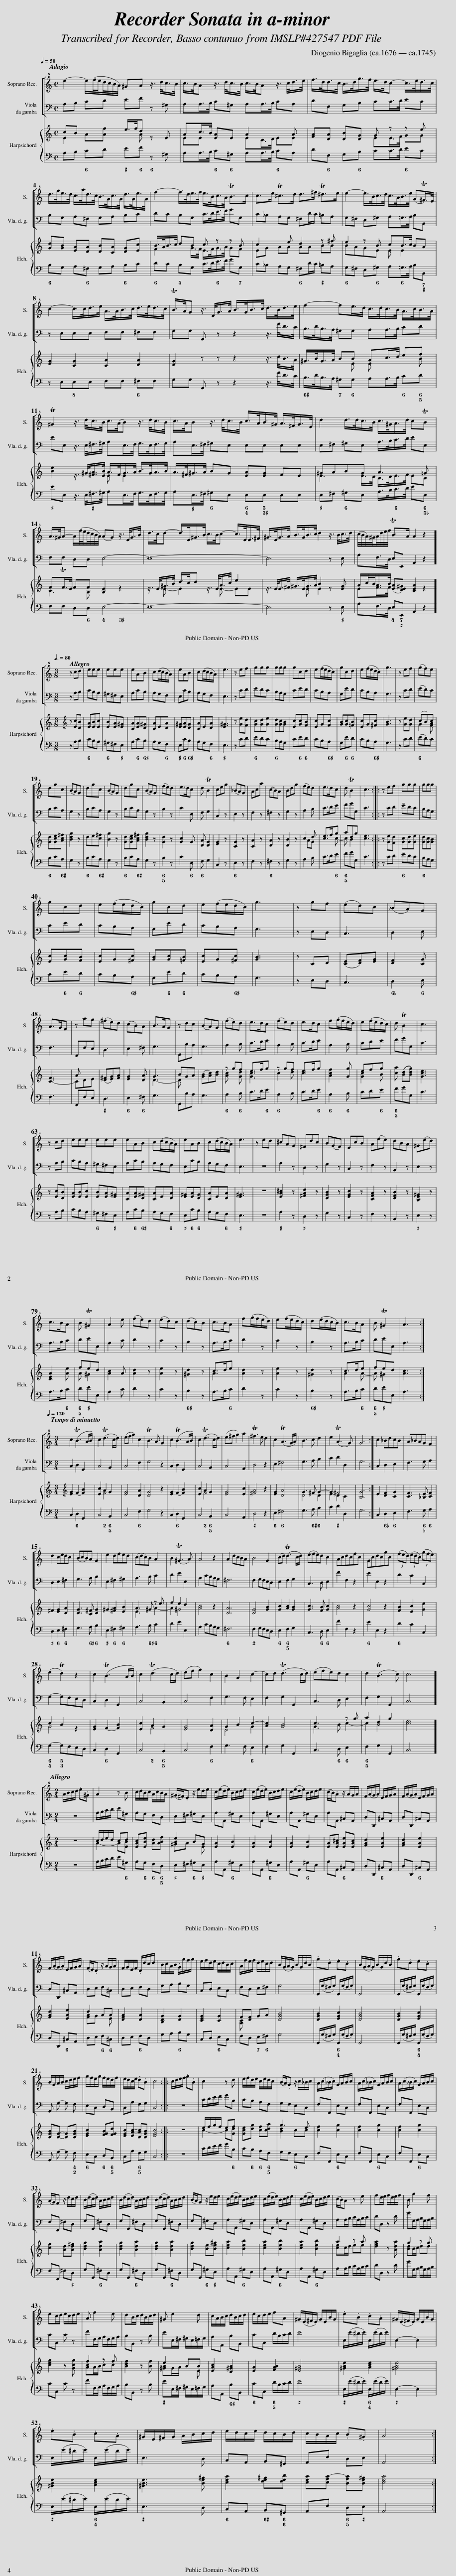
X:1
%%score [ 1 2 ] { ( 3 4 6 ) | 5 }
L:1/8
Q:1/4=50
M:4/4
I:linebreak $
K:C
V:1 treble+8
V:2 bass
V:3 treble
V:4 treble
V:6 treble
V:5 bass
V:1
 e2- e/(f/4e/4d/4c/4B/4A/4) ^GA z3/4 d/<c/B/4 | c/>B/A z3/4 d/<c/B/4 c/>B/A z3/4 c/<d/e/4 | f/>d/d/>c/ B/>d/g/>f/ e/>d/c- c/>e/d/>c/ |$ d/>g/e/>d/ c/>a/d/>c/ B/>G/c/>G/ d/>G/e/>G/ | f2- f/>d/e/>f/ e/>B/c/>A/ TB>c | %5
 c>e T^c>d d>^f T^d>e | e2- e/>B/c/>d/ c/>A/B/>e/ (GT^F/>)E/ |$ c2- c/>c/d/>e/ A/>A/B/>c/ d/>e/d/>c/ | TB/>A/G z3/4 D/<G/A/4 B/>G/B/>c/ d/>B/d/>e/ | f2- fe/>d/ c/>d/c/>B/ A/>c/B/>A/ |$ %10
 T^G2 z3/4 d/<c/B/4 c/>(A/B) z3/4 d/<c/B/4 | c/>A/B z3/4 d/<c/B/4 c/>A/B/>^G/ A/>^F/G/>E/ | d2 d/>d/c/>B/ c/>^G/A/>d/ cTB |$ A/>^G/A- A/(f/4e/4d/4c/4B/4A/4) (AG) z3/4 E/<G/B/4 | d/>c/d- d/>E/^G/>B/ c/>B/c- c/>E/E/>^F/ | %15
 ^G/>E/G/>A/ B/>G/B/>c/ d2 z3/4 B/<c/d/4 | (c/4B/4A/4)^G/4A/4d/4e/4f/4 TB>A A2 z2 |]$[M:3/8][Q:3/8=80] z cd | eee | eee | %20
 eAB | c(d/c/B/A/) | eAB | c(d/c/B/A/) | e3 | %25
 z ef | ggg | ggg | gcd | e(f/e/d/c/) | %30
 gcd | e(f/e/d/c/) | g3 | z ef | (gf)e |$ %35
 dgc | (BA)G | dgc | (BA)G | dgc | %40
 (BA)G | (fe)d | e>dc | d TB2 | ceg | %45
 (_BA)G | Aca | (cB)A | Bdg | (fe)d | %50
 e>dc | d TB2 | c3 :: z ef | ggg | %55
 ggg |$ gcd | e(f/e/d/c/) | gcd | e(f/e/d/c/) | %60
 g3 | z gf | (ed)c | (_BA)G |$ A>GF | %65
 z ag | (^fe)d | (cB)A | B>AG | z dc | %70
 (BA)G | (fe)d | e>dc | (fe)d | e>dc | %75
 f(g/f/e/d/) | e(f/e/d/c/) | d TB2 | c3 |$ z cd | %80
 eee | eee | eAB | c(d/c/B/A/) | eAB | %85
 c(d/c/B/A/) | e3 | z ed | ^cAG | ^Fdc | %90
 B(GF) | EcB | A(fe) | dBA | ^G(ed) |$ %95
 c>BA | B T^G2 | A2 e | (fe)d | (ed)c | %100
 (dc)B | c>BA | f(g/f/e/d/) | e(f/e/d/c/) | d(e/d/c/B/) | %105
 c>BA | B T^G2 | A3 :| z/8 |$[M:3/4][Q:1/4=120] c2 (TB3 A/B/) | %110
 c2 (Td3 c/d/) | (ef g2) c2 | TB3 A G2 | c2 (TB3 A/B/) | c2 (Td3 c/d/) | %115
 (e^f g2) a2 | T^f3 e d2 | c2 (TA3 G/A/) | B3 c d2 | e2 (TA3 G) | %120
 G6 :| c2 _BdcB | A_BAG F2 |$ d2 cedc | (BcB)A G2 | %125
 e2 dfed | (cdc)B A2 | B2 (T^G3 A) | A4 z2 | A2 dcBA | %130
 B4 G2 | (cd) (Td3 c/d/) | (efe)d c2 | Acdcfc | Gcdcgc | %135
 (3(fed) (3(edc) (3(gfe) |$ (e2 Td2) z2 | c2 (TB3 A/B/) | c2 (Td3 c/d/) | (ef g2) c2 | %140
 B2 G2 c2- | cd (Td3 c/d/) | (efe)d c2 | d2 (TB3 c) | c6 |]$ %145
[M:2/4] A/B/c/d/ .e.^G | A2 z B | c/d/B/c/ A/c/B/A/ | (^G/^F/).E z/ e/d/e/ | c/(e/d/e/) B/c/d/e/ | %150
 c/(e/d/e/) B/c/d/e/ | c/(e/d/e/) B/c/d/e/ | (c/B/).A z/ A/G/A/ | F/(A/G/A/) E/F/G/A/ | F/(A/G/A/) E/F/G/A/ |$ %155
 F/(A/G/A/) E/F/G/A/ | (F/E/).D z/ A/G/A/ | F/G/E/F/ .D/d/c/d/ | B/c/A/B/ .G/g/f/g/ | e/f/d/e/ c/d/B/c/ | %160
 A/f/e/f/ d/e/c/d/ | B/(G/A/G/) B/G/d/B/ | .g.d .e.c | B/(G/A/G/) B/G/d/B/ | .g.d .e.c |$ %165
 B/G/A/B/ c/d/e/f/ | g/f/e/g/ f/e/d/f/ | e/d/c/e/ .d.B | c4 :: c/d/e/f/ .g.B | %170
 c2 z d | e/f/d/e/ c/e/d/c/ | (B/A/).G z/ c/_B/c/ | A/(c/_B/c/) G/A/B/c/ | A/(c/_B/c/) G/A/B/c/ | %175
 A/(c/_B/c/) G/A/B/c/ |$ (A/G/)F z/ d/c/d/ | B/(d/c/d/) A/B/c/d/ | B/(d/c/d/) A/B/c/d/ | B/(d/c/d/) A/B/c/d/ | %180
 (B/A/)G z/ e/d/e/ | c/(e/d/e/) B/c/d/e/ | c/(e/d/e/) B/c/d/e/ | c/(e/d/e/) B/c/d/e/ | (c/B/)A z e | %185
 fd/e/ f/d/e/f/ | B g2 f |$ ec/d/ e/c/d/e/ | A f2 e | dB/c/ d/B/c/d/ | %190
 ^G e2 d | c/A/B/c/ d/B/c/d/ | e/c/d/e/ fA | ^G/(E/^F/E/) G/E/B/G/ | .e.B .c.A | %195
 ^G/(E/^F/E/) G/E/B/G/ |$ .e.B .c.A | ^G/E/^F/G/ A/B/c/d/ | e/d/c/e/ d/c/B/d/ | c/B/A/c/ .B.^G | %200
 A4 :| %201
V:2
 A,B, CD EF z ^G, | A,A,/>B,/ C^G, A,A,/>B,/ CA, | DF, G,B, CC/>D/ EC |$ B,G, A,^F, G,A, B,C | DC B,G, C/>D/E/>F/ GG, | %5
 C_B, A,G, ^F,D/C/ =B,A, | G,^F, E,^G, A,=G,/>A,/ B,B,, |$ z E,E,E, F,F, ^F,F, | G,G, G,, z z2 z3/4 F/<D/C/4 | B,/>D/B,/>A,/ ^G,G, A,A,/>B,/ CD |$ %10
 EE, z3/4 E,/<^F,/^G,/4 A,E,/>F,/ G,/>E,/F,/>G,/ | A,E,/>^F,/ ^G,E, E,E, E,E, | E,^F, ^G,E, A,/>B,/C/>D/ EE, |$ F,F, D,D, E,4- | E,8- | %15
 E,6 z E, | A,F,/>D,/ E,E,, A,,2 z2 |]$[M:3/8] z A,B, | CB,A, | ^G,^F,E, | %20
 A,CB, | A,G,F, | E,CB, | A,G,F, | E,3 | %25
 z CD | EDC | B,A,G, | CED | CB,A, | %30
 G,ED | CB,A, | G,3 | z CD | (ED)C |$ %35
 B,CA, | G,2 z | B,CA, | G,2 z | B,CA, | %40
 G,2 z | B,2 z | C2 E, | F, G,2 | C,2 z | %45
 E,2 z | F,2 z | ^F,2 z | G,2 z | A,2 B, | %50
 C>DE | FGG, | C3 :: z CD | !tenuto!EDC | %55
 B,A,G, |$ CED | CB,A, | G,ED | CB,A, | %60
 G,3 | z E,D, | C,3 | D,2 E, |$ F,3 | %65
 F,,F,E, | D,3 | E,2 ^F, | G,3 | G,,B,A, | %70
 G,3 | A,2 B, | C>DE | A,2 B, | C>DE | %75
 A,2 B, | CDE | FGG, | C3 |$ z A,B, | %80
 CB,A, | ^G,^F,E, | A,CB, | A,G,F, | E,CB, | %85
 A,G,F, | E,3 | z3 | A,2 z | D,2 z | %90
 G,2 z | C,2 z | F,2 z | B,,2 z | E,2 z |$ %95
 A,>B,C | DEE, | A,2 C | D2 z | C2 z | %100
 B,2 z | A,>B,C | D2 z | C2 z | B,2 z | %105
 A,>B,C | DEE, | A,3 :| z/8 |$[M:3/4] C,2 D,2 G,,2 | %110
 C,4 B,,2 | C,4 F,2 | G,4 z2 | C,2 D,2 G,,2 | C,4 B,,2 | %115
 C,4 A,,2 | D,4 z2 | E,2 ^F,4 | G,3 A, B,2 | C2 D2 D,2 | %120
 G,6 :| C,2 D,2 E,2 | F,3 G, A,2 |$ D,2 E,2 ^F,2 | G,3 A, B,2 | %125
 E,2 ^F,2 ^G,2 | A,3 B, C2 | D2 E2 E,2 | A,2 CB,A,G, | ^F,6 | %130
 F,2 G,F,E,D, | E,2 F,2 G,2 | C,3 D, E,2 | F2 F,2 z2 | E2 E,2 z2 | %135
 D2 C2 C,2 |$ G,2- G,F,E,D, | C,2 D,2 G,,2 | C,4 B,,2 | C,4 F,2 | %140
 G,3 F, E,2 | F,2 G,2 G,,2 | C,3 D, E,2 | F,2 G,2 G,,2 | C,6 |]$ %145
[M:2/4] z4 | A,/B,/C/D/ E^G, | A,G, F,D, | E,^F, ^G,E, | A,A,, ^G,E, | %150
 A,A,, ^G,E, | A,A,, ^G,E, | A,A,, ^C,A,, | D,D,, ^C,A,, | D,D,, ^C,A,, |$ %155
 D,D,, ^C,A,, | D,E, F,^C, | D,E, F,D, | G,A, B,G, | C,D, E,C, | %160
 F,D, E,^F, | G,4 | G,,/(G,/^F,/G,/) G,,/(G,/F,/G,/) | G,,4 | G,,/(G,/^F,/G,/) G,,/(G,/F,/G,/) |$ %165
 G,, G,- G, F, | E,C, D,B,, | C,A, F,G, | C,4 :: z4 | %170
 C/D/E/F/ GB, | CB, A,F, | G,F, E,C, | F,F,, E,C, | F,F,, E,C, | %175
 F,F,, E,C, |$ F,F,, ^F,D, | G,G,, ^F,D, | G,G,, ^F,D, | G,G,, ^F,D, | %180
 G,G,, ^G,E, | A,A,, ^G,E, | A,A,, ^G,E, | A,A,, ^G,E, | A,A,/B,/ C/A,/B,/C/ | %185
 DD, z D | GG,/A,/ B,/G,/A,/B,/ |$ CC, C z | FF,/G,/ A,/F,/G,/A,/ | B,B,, z B, | %190
 EE,/^F,/ ^G,/E,/=F,/G,/ | A,A,, B,B,, | CC, D/B,/C/D/ | E4 | E,/(E/^D/E/) E,/(E/D/E/) | %195
 E,2- E,2 |$ E,/(E/^D/E/) E,/(E/D/E/) | E,3 D, | C,A,, B,,^G,, | A,,F, D,E, | %200
 A,,4 :| %201
V:3
 cB A[Af] e/>f/d z E | Ac/>B/ [EA]E A2 EE | [FA][DA] [DB][DG] G z z e |$ [Gd][GB] [EA][DA] [DB][CA] [DG][Ec] | B/>A/B/>c/ dB c z z B | %5
 c2 AA d2 z ^f | e2 z B cB/>c/ BA |$ [EG]2 [CG]2 [CA]2 [DA]2 | [DG]2 z z z2 z3/4 d/<B/A/4 | ^G/>B/G/>A/ BB Ac/>d/ ef |$ %10
 [Be]2 z3/4 ^G/<[^FA]/[EB]/4 A/>F/G/>A/ B/>G/A/>B/ | A/>^F/^G/>A/ BG [EA][EG] FE | ^GABG A3 =G |$ FTF/>E/ FF [B,E]2 z2 | z3/4 E/<^G/B/4 d/>c/d z3/4 E/<A/c/4 e2 | %15
 z3/4 E/<E/^F/4 ^G/>E/G/>A/ B2 z [EG] | A/c/4B/<A/B/4 ([EA][DE^G]) [CEA]2 z2 |]$[M:3/8][K:treble] z [Ec][DB] | [EA][EB][Ec] | [EB][EA][E^G] | %20
 [CA][EA][D^G] | [CA]E[DA] | [E^G][EA][DG] | [CA]E[DA] | [E^G]3 | %25
 z [Ge][Fd] | [Gc][Gd][Ge] | [Gd][Gc][GB] | [Ec][Gc][FB] | [Ec]G[Fc] | %30
 [GB][Gc][=FB] | [Ec]G[^Fc] | [GB]3 | z [Ge][Gd] | (cB)c |$ %35
 [Gd][Gce][Ac^f] | [Bdg]2 z | de[c^f] | [Bg]2 z | [Gd][Gce][Ac^f] | %40
 [Bdg]2 z | [Gd]2 z | [Gc]2 G | [DA] [DG]2 | [EG]2 z | %45
 [CG]2 z | [CA]2 z | [DA]2 z | [DB]2 z | c2 d | %50
 [ce]>fg | adg | [ce]3 :: z [Ge][Fd] | [Gc][Gd][Ge] | %55
 [Gd][Gc][GB] |$ [Ec][Gc][FB] | [Ec]G[^Fc] | [GB][Gc][=FB] | [Ec]G[^Fc] | %60
 [GB]3 | z CD | ([CE][DF])[EG] | [DF]2 [CG] |$ [C-F]3 | %65
 CDE | ([D^F][EG])[FA] | [EG]2 [DA] | G3 | BGA | %70
 ([GB][Ac])[Bd] | z gf | e>fg | z gf | e>fg | %75
 [Acf]2 [Gg] | efg | [ca] (([Bd][Bdg])) | [Gce]3 |$ z [Ec][DB] | %80
 [EA][EB][Ec] | [EB][EA][E^G] | [CA][EA][D^G] | [CA]E[DA] | [E^G][EA][DG] | %85
 [CA]E[DA] | [E^G]3 | z3 | [EA^c]2 z | [^FAd]2 z | %90
 [DGB]2 z | [EGc]2 z | [CFA]2 z | [DFB]2 z | [B,E^G]2 z |$ %95
 [CEA]2 [Ae] | fed | [Ac]2 A | [Ad]2 z | [Ae]2 z | %100
 [^Gd]2 z | c>de | [Ad]2 z | [Ae]2 z | [^Gd]2 z | %105
 c>de | fed | [Ac]3 :| z/8 |$[M:3/4][K:treble] [EG]2 F2- [FB]2 | %110
 [Ec]2 A2 G2 | [EG]4 [DA]2 | [DG]4 z2 | [EG]2 F2- [FB]2 | [Ec]2 A2 G2 | %115
 [EG]4 [Ec]2 | [^FA]4 z2 | [EG]2 [DA]4 | G3 ^F G2- | G2 ^F4 | %120
 [B,G]6 :| E2 [DF]2 [CG]2 | [CF]3 [_B,E] [CF]2 |$ ^F2 [EG]2 [DA]2 | [DG]3 [C^F] [DG]2 | %125
 ^G2 [^FA]2 [EB]2 | A3 ^G z e | A2 ^G4 | [Ac]4 z2 | [DA]6 | %130
 [DG]4 [GB]2 | [Gc]2 [Ac]2 [GB]2 | [Gc]3 [FB] [Gc]2 | [Ac]4 z2 | [Gc]4 z2 | %135
 [FB]2 [Ec]2 [Ge]2 |$ c2 B2 z2 | [EG]2 F2- [FB]2 | [Ec]2 A2 G2 | [EG]4 [DA]2 | %140
 G2 B2 c2- | [Ac]2 [GB]4 | c3 B z g | a2 d2 g2 | [ce]6 |]$ %145
[M:2/4] z4 | c/d/e/d/ cd | [EAc][EBe] [Ad][ABf] | e2 B^G | [EA]2 [EB]2 | %150
 [EA]2 [EB]2 | [EA]2 [EB]2 | [EA][EA^c] [EAe][EAc] | [FAd]2 [EAe]2 | [FAd]2 [EAe]2 |$ %155
 [FAd]2 [EAe]2 | d2 AA | [DFA]2 [DA]2 | [B,DG]2 [DG]2 | [CEG]2 [CG]2 | %160
 F[DF] GA | [DGB]4 | [DGB]2 [EGc]2 | [DGB]4 | [DGB]2 [EGc]2 |$ %165
 [DGB][DG]- [DG][DGB] | [EGc]2 [FGB][FGd] | [EGc][EA-c-] [DAc][DGB] | [EGc]4 :: z4 | %170
 e/f/g/f/ ef | [Gce][dg] [cf][cda] | g3 e | [cf]2 [cg]2 | [cf]2 [cg]2 | %175
 [cf]2 [cg]2 |$ [cf]2 [Ad][Ad^f] | [Bdg]2 [Ada]2 | [Bdg]2 [Ada]2 | [Bdg]2 [Ada]2 | %180
 [Bdg]2 [Be][Be^g] | [cea]2 [Beb]2 | [cea]2 [Beb]2 | [cea]2 [Beb]2 | a2 z a | %185
 [dfa]2 z [Ada] | g2 z g |$ [ceg]2 z [Gcg] | f2 z f | [Bdf]2 z [Bf] | %190
 e2 BB | [EAc]2 [D^GB]2 | [EA]2 [FAB]2 | [E^GB]4 | [^GBe]2 [Ace]2 | %195
 [^GBe]4 |$ [^GBe]2 [Ace]2 | [^GBe]3 [Be^g] | [cea]2 [de^g][deb] | [cea][cfa-] [Bfa][Be^g] | %200
 [cea]4 :| %201
V:4
 E2 x3 A x2 | EE x2 EC/>D/ x A | x4 EE/>F/ GG |$ x8 | F2 x G/>F/ E/>F/G/>A/ GF | %5
 EG x e AA BB | BAGE E E2 x |$ x8 | x8 | x3 E E x2 B |$ %10
 x4 E E2 x | x8 | E3 E/>D/ C/>D/E/>F/ EC |$ C3 B, x4 | x E- E2 x E- EE | %15
 x3 E E2 x2 | EF/>F/ x6 |]$[M:3/8][K:treble] x3 | x3 | x3 | %20
 x3 | x3 | x3 | x3 | x3 | %25
 x3 | x3 | x3 | x3 | x3 | %30
 x3 | x3 | x3 | x3 | G2 [FA] |$ %35
 x3 | x3 | x3 | x3 | x3 | %40
 x3 | x3 | x3 | x3 | x3 | %45
 x3 | x3 | x3 | x3 | x AG | %50
 x2 c- | c B2 | x3 :: x3 | x3 | %55
 x3 |$ x3 | x3 | x3 | x3 | %60
 x3 | x3 | x3 | x3 |$ x3 | %65
 A x2 | x3 | x3 | D3- | D x2 | %70
 x3 | [Ac] x [Gd] | [Gc]3 | c2 d | c3 | %75
 x3 | [Gc]2 B | x3 | x3 |$ x3 | %80
 x3 | x3 | x3 | x3 | x3 | %85
 x3 | x3 | x3 | x3 | x3 | %90
 x3 | x3 | x3 | x3 | x3 |$ %95
 x3 | A ^G2 | x3 | x3 | x3 | %100
 x3 | A3 | x3 | x3 | x3 | %105
 A2 A- | A ^G2 | x3 :| x/4 |$[M:3/4][K:treble] x6 | %110
 x2 F4 | x6 | x6 | x6 | x2 F4 | %115
 x6 | x6 | x6 | D4 D2 | E2 D2 C2 | %120
 x6 :| x6 | x6 |$ x6 | x6 | %125
 x6 | E3 x A2- | f2 e2 d2 | x6 | x6 | %130
 x6 | x6 | x6 | x6 | x6 | %135
 x6 |$ G4 x2 | x6 | x2 F4 | x6 | %140
 D4 G2 | x6 | G3 x c2- | c2 B4 | x6 |]$ %145
[M:2/4] x4 | A2- A[EB] | x4 | [^GB]A x E | x4 | %150
 x4 | x4 | x4 | x4 | x4 |$ %155
 x4 | [FA]G x2 | x4 | x4 | x4 | %160
 [A,C] x3 | x4 | x4 | x4 | x4 |$ %165
 x4 | x4 | x4 | x4 :: x4 | %170
 c2- c[Gd] | x4 | [Bd]2 cc | x4 | x4 | %175
 x4 |$ x4 | x4 | x4 | x4 | %180
 x4 | x4 | x4 | x4 | [ce]c/d/ ee | %185
 x4 | [Bd]B/c/ dd |$ x4 | [Ac]A/B/ cc | x4 | %190
 [^GB]G/A/ x E | x4 | x4 | x4 | x4 | %195
 x4 |$ x4 | x4 | x4 | x4 | %200
 x4 :| %201
V:5
 A,B, CD EF z ^G, | A,A,/>B,/ C^G, A,A,/>B,/ CA, | DF, G,B, CC/>D/ EC |$ B,G, A,^F, G,A, B,C | DC B,G, C/>D/E/>F/ GG, | %5
 C_B, A,G, ^F,D/C/ =B,A, | G,^F, E,^G, A,=G,/>A,/ B,B,, |$ z E,E,E, F,F, ^F,F, | G,G, G,, z z2 z3/4 F/<D/C/4 | B,/>D/B,/>A,/ ^G,G, A,A,/>B,/ CD |$ %10
 EE, z3/4 E,/<^F,/^G,/4 A,E,/>F,/ G,/>E,/F,/>G,/ | A,E,/>^F,/ ^G,E, E,E, E,E, | E,^F, ^G,E, A,/>B,/C/>D/ EE, |$ F,F, D,D, E,4- | E,8- | %15
 E,6 z E, | A,F,/>D,/ E,E,, A,,2 z2 |]$[M:3/8] z A,B, | CB,A, | ^G,^F,E, | %20
 A,CB, | A,G,F, | E,CB, | A,G,F, | E,3 | %25
 z CD | EDC | B,A,G, | CED | CB,A, | %30
 G,ED | CB,A, | G,3 | z CD | (ED)C |$ %35
 B,CA, | G,2 z | B,CA, | G,2 z | B,CA, | %40
 G,2 z | B,2 z | C2 E, | F, G,2 | C,2 z | %45
 E,2 z | F,2 z | ^F,2 z | G,2 z | A,2 B, | %50
 C>DE | FGG, | C3 :: z CD | !tenuto!EDC | %55
 B,A,G, |$ CED | CB,A, | G,ED | CB,A, | %60
 G,3 | z E,D, | C,3 | D,2 E, |$ F,3 | %65
 F,,F,E, | D,3 | E,2 ^F, | G,3 | G,,B,A, | %70
 G,3 | A,2 B, | C>DE | A,2 B, | C>DE | %75
 A,2 B, | CDE | FGG, | C3 |$ z A,B, | %80
 CB,A, | ^G,^F,E, | A,CB, | A,G,F, | E,CB, | %85
 A,G,F, | E,3 | z3 | A,2 z | D,2 z | %90
 G,2 z | C,2 z | F,2 z | B,,2 z | E,2 z |$ %95
 A,>B,C | DEE, | A,2 C | D2 z | C2 z | %100
 B,2 z | A,>B,C | D2 z | C2 z | B,2 z | %105
 A,>B,C | DEE, | A,3 :| z/8 |$[M:3/4] C,2 D,2 G,,2 | %110
 C,4 B,,2 | C,4 F,2 | G,4 z2 | C,2 D,2 G,,2 | C,4 B,,2 | %115
 C,4 A,,2 | D,4 z2 | E,2 ^F,4 | G,3 A, B,2 | C2 D2 D,2 | %120
 G,6 :| C,2 D,2 E,2 | F,3 G, A,2 |$ D,2 E,2 ^F,2 | G,3 A, B,2 | %125
 E,2 ^F,2 ^G,2 | A,3 B, C2 | D2 E2 E,2 | A,2 CB,A,G, | ^F,6 | %130
 F,2 G,F,E,D, | E,2 F,2 G,2 | C,3 D, E,2 | F2 F,2 z2 | E2 E,2 z2 | %135
 D2 C2 C,2 |$ G,2- G,F,E,D, | C,2 D,2 G,,2 | C,4 B,,2 | C,4 F,2 | %140
 G,3 F, E,2 | F,2 G,2 G,,2 | C,3 D, E,2 | F,2 G,2 G,,2 | C,6 |]$ %145
[M:2/4] z4 | A,/B,/C/D/ E^G, | A,G, F,D, | E,^F, ^G,E, | A,A,, ^G,E, | %150
 A,A,, ^G,E, | A,A,, ^G,E, | A,A,, ^C,A,, | D,D,, ^C,A,, | D,D,, ^C,A,, |$ %155
 D,D,, ^C,A,, | D,E, F,^C, | D,E, F,D, | G,A, B,G, | C,D, E,C, | %160
 F,D, E,^F, | G,4 | G,,/(G,/^F,/G,/) G,,/(G,/F,/G,/) | G,,4 | G,,/(G,/^F,/G,/) G,,/(G,/F,/G,/) |$ %165
 G,, G,- G, F, | E,C, D,B,, | C,A, F,G, | C,4 :: z4 | %170
 C/D/E/F/ GB, | CB, A,F, | G,F, E,C, | F,F,, E,C, | F,F,, E,C, | %175
 F,F,, E,C, |$ F,F,, ^F,D, | G,G,, ^F,D, | G,G,, ^F,D, | G,G,, ^F,D, | %180
 G,G,, ^G,E, | A,A,, ^G,E, | A,A,, ^G,E, | A,A,, ^G,E, | A,A,/B,/ C/A,/B,/C/ | %185
 DD, z D | GG,/A,/ B,/G,/A,/B,/ |$ CC, C z | FF,/G,/ A,/F,/G,/A,/ | B,B,, z B, | %190
 EE,/^F,/ ^G,/E,/=F,/G,/ | A,A,, B,B,, | CC, D/B,/C/D/ | E4 | E,/(E/^D/E/) E,/(E/D/E/) | %195
 E,2- E,2 |$ E,/(E/^D/E/) E,/(E/D/E/) | E,3 D, | C,A,, B,,^G,, | A,,F, D,E, | %200
 A,,4 :| %201
V:6
 x8 | x8 | x8 |$ x8 | x8 | %5
 x8 | x8 |$ x8 | x8 | x8 |$ %10
 x8 | x8 | x8 |$ x8 | x8 | %15
 x8 | x8 |]$[M:3/8][K:treble] x3 | x3 | x3 | %20
 x3 | x3 | x3 | x3 | x3 | %25
 x3 | x3 | x3 | x3 | x3 | %30
 x3 | x3 | x3 | x3 | x3 |$ %35
 x3 | x3 | x3 | x3 | x3 | %40
 x3 | x3 | x3 | x3 | x3 | %45
 x3 | x3 | x3 | x3 | x3 | %50
 x3 | x3 | x3 :: x3 | x3 | %55
 x3 |$ x3 | x3 | x3 | x3 | %60
 x3 | x3 | x3 | x3 |$ x3 | %65
 x3 | x3 | x3 | x3 | x3 | %70
 x3 | x3 | x3 | x3 | x3 | %75
 x3 | x3 | x3 | x3 |$ x3 | %80
 x3 | x3 | x3 | x3 | x3 | %85
 x3 | x3 | x3 | x3 | x3 | %90
 x3 | x3 | x3 | x3 | x3 |$ %95
 x3 | x3 | x3 | x3 | x3 | %100
 x3 | x3 | x3 | x3 | x3 | %105
 x3 | x3 | x3 :| x/4 |$[M:3/4][K:treble] x6 | %110
 x6 | x6 | x6 | x6 | x6 | %115
 x6 | x6 | x6 | x6 | x6 | %120
 x6 :| x6 | x6 |$ x6 | x6 | %125
 x6 | x6 | x6 | x6 | x6 | %130
 x6 | x6 | x6 | x6 | x6 | %135
 x6 |$ x6 | x6 | x6 | x6 | %140
 x6 | x6 | x6 | x6 | x6 |]$ %145
[M:2/4] x4 | x4 | x4 | x4 | x4 | %150
 x4 | x4 | x4 | x4 | x4 |$ %155
 x4 | x3 E | x4 | x4 | x4 | %160
 x4 | x4 | x4 | x4 | x4 |$ %165
 x4 | x4 | x4 | x4 :: x4 | %170
 x4 | x4 | x4 | x4 | x4 | %175
 x4 |$ x4 | x4 | x4 | x4 | %180
 x4 | x4 | x4 | x4 | x4 | %185
 x4 | x4 |$ x4 | x4 | x4 | %190
 x4 | x4 | x4 | x4 | x4 | %195
 x4 |$ x4 | x4 | x4 | x4 | %200
 x4 :| %201
